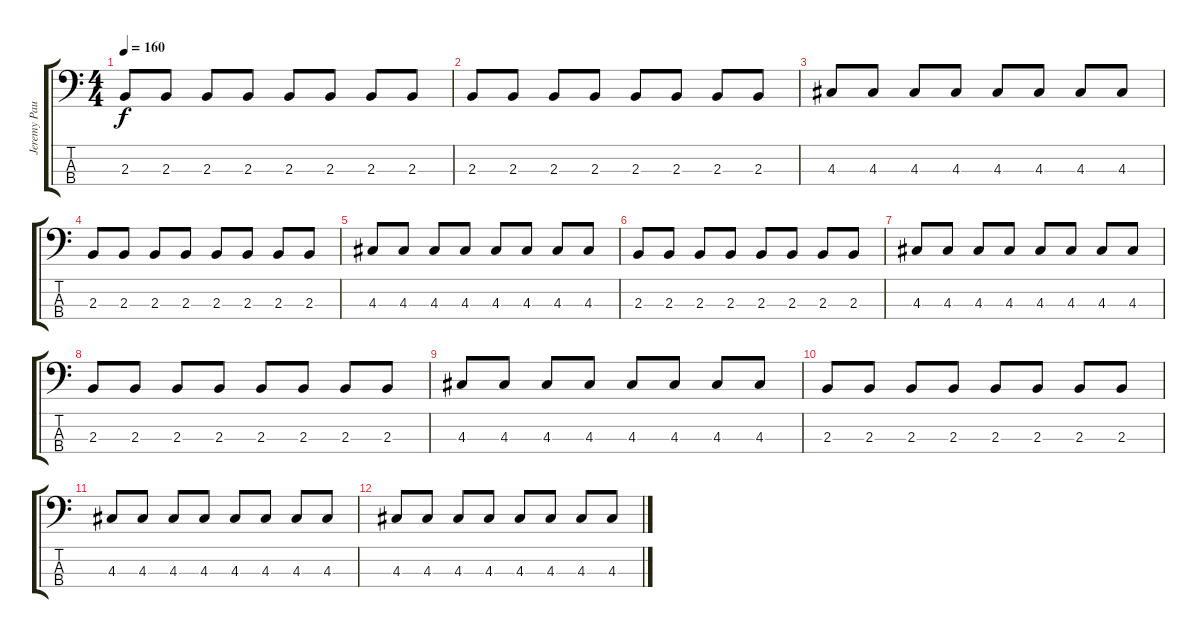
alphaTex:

\track ("Jeremy Paul" "Jeremy Pau") {instrument electricbassfinger}
\staff {score tabs}
\tuning (G2 D2 A1 E1) {hide}
\ts (4 4)
\tempo 160
\clef f4
\ks c
2.3.8{dy f} 2.3.8 2.3.8 2.3.8 2.3.8 2.3.8 2.3.8 2.3.8 |
2.3.8 2.3.8 2.3.8 2.3.8 2.3.8 2.3.8 2.3.8 2.3.8 |
4.3.8 4.3.8 4.3.8 4.3.8 4.3.8 4.3.8 4.3.8 4.3.8 |
2.3.8 2.3.8 2.3.8 2.3.8 2.3.8 2.3.8 2.3.8 2.3.8 |
4.3.8 4.3.8 4.3.8 4.3.8 4.3.8 4.3.8 4.3.8 4.3.8 |
2.3.8 2.3.8 2.3.8 2.3.8 2.3.8 2.3.8 2.3.8 2.3.8 |
4.3.8 4.3.8 4.3.8 4.3.8 4.3.8 4.3.8 4.3.8 4.3.8 |
2.3.8 2.3.8 2.3.8 2.3.8 2.3.8 2.3.8 2.3.8 2.3.8 |
4.3.8 4.3.8 4.3.8 4.3.8 4.3.8 4.3.8 4.3.8 4.3.8 |
2.3.8 2.3.8 2.3.8 2.3.8 2.3.8 2.3.8 2.3.8 2.3.8 |
4.3.8 4.3.8 4.3.8 4.3.8 4.3.8 4.3.8 4.3.8 4.3.8 |
4.3.8 4.3.8 4.3.8 4.3.8 4.3.8 4.3.8 4.3.8 4.3.8
